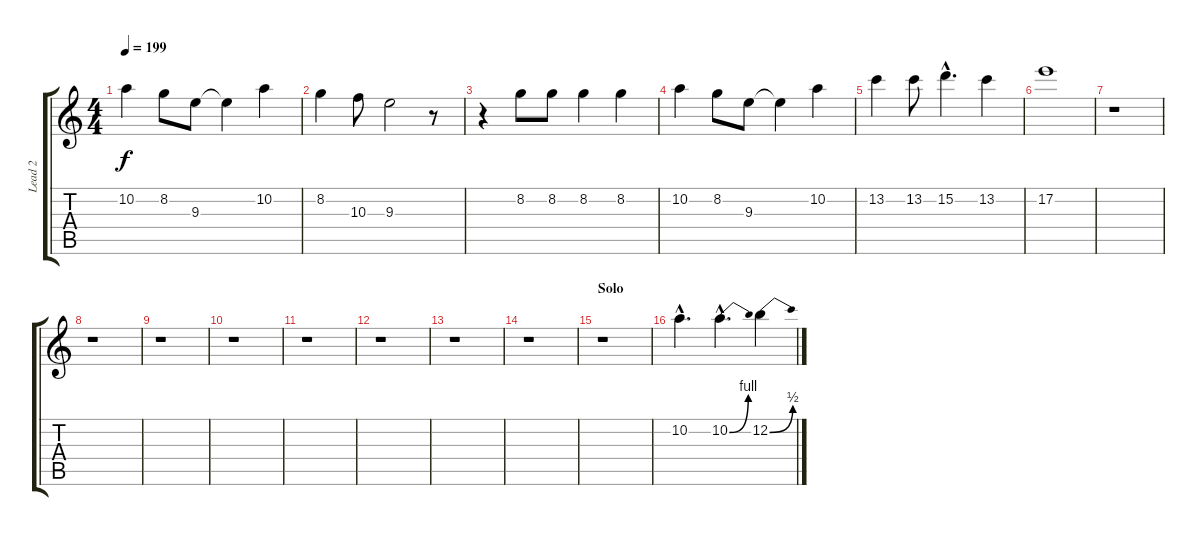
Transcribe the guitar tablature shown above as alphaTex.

\track ("Lead 2" "Lead 2") {instrument distortionguitar}
\staff {score tabs}
\tuning (E4 B3 G3 D3 A2 E2) {hide}
\ts (4 4)
\tempo 199
\clef g2
\ks c
10.2.4{dy f} 8.2.8 9.3.8 9.3{t}.4 10.2.4 |
8.2.4 10.3.8 9.3.2 r.8 |
r.4 8.2.8 8.2.8 8.2.4 8.2.4 |
10.2.4 8.2.8 9.3.8 9.3{t}.4 10.2.4 |
13.2.4 13.2.8 15.2{hac}.4{d} 13.2.4 |
17.2.1 |
\section ("" "")
r.1 |
r.1 |
r.1 |
r.1 |
r.1 |
r.1 |
r.1 |
r.1 |
\section ("" "Solo")
r.1 |
10.2{hac}.4{d} 10.2{be (bend 0 0 60 4) hac}.4{d} 12.2{be (bend 0 0 60 2)}.4
